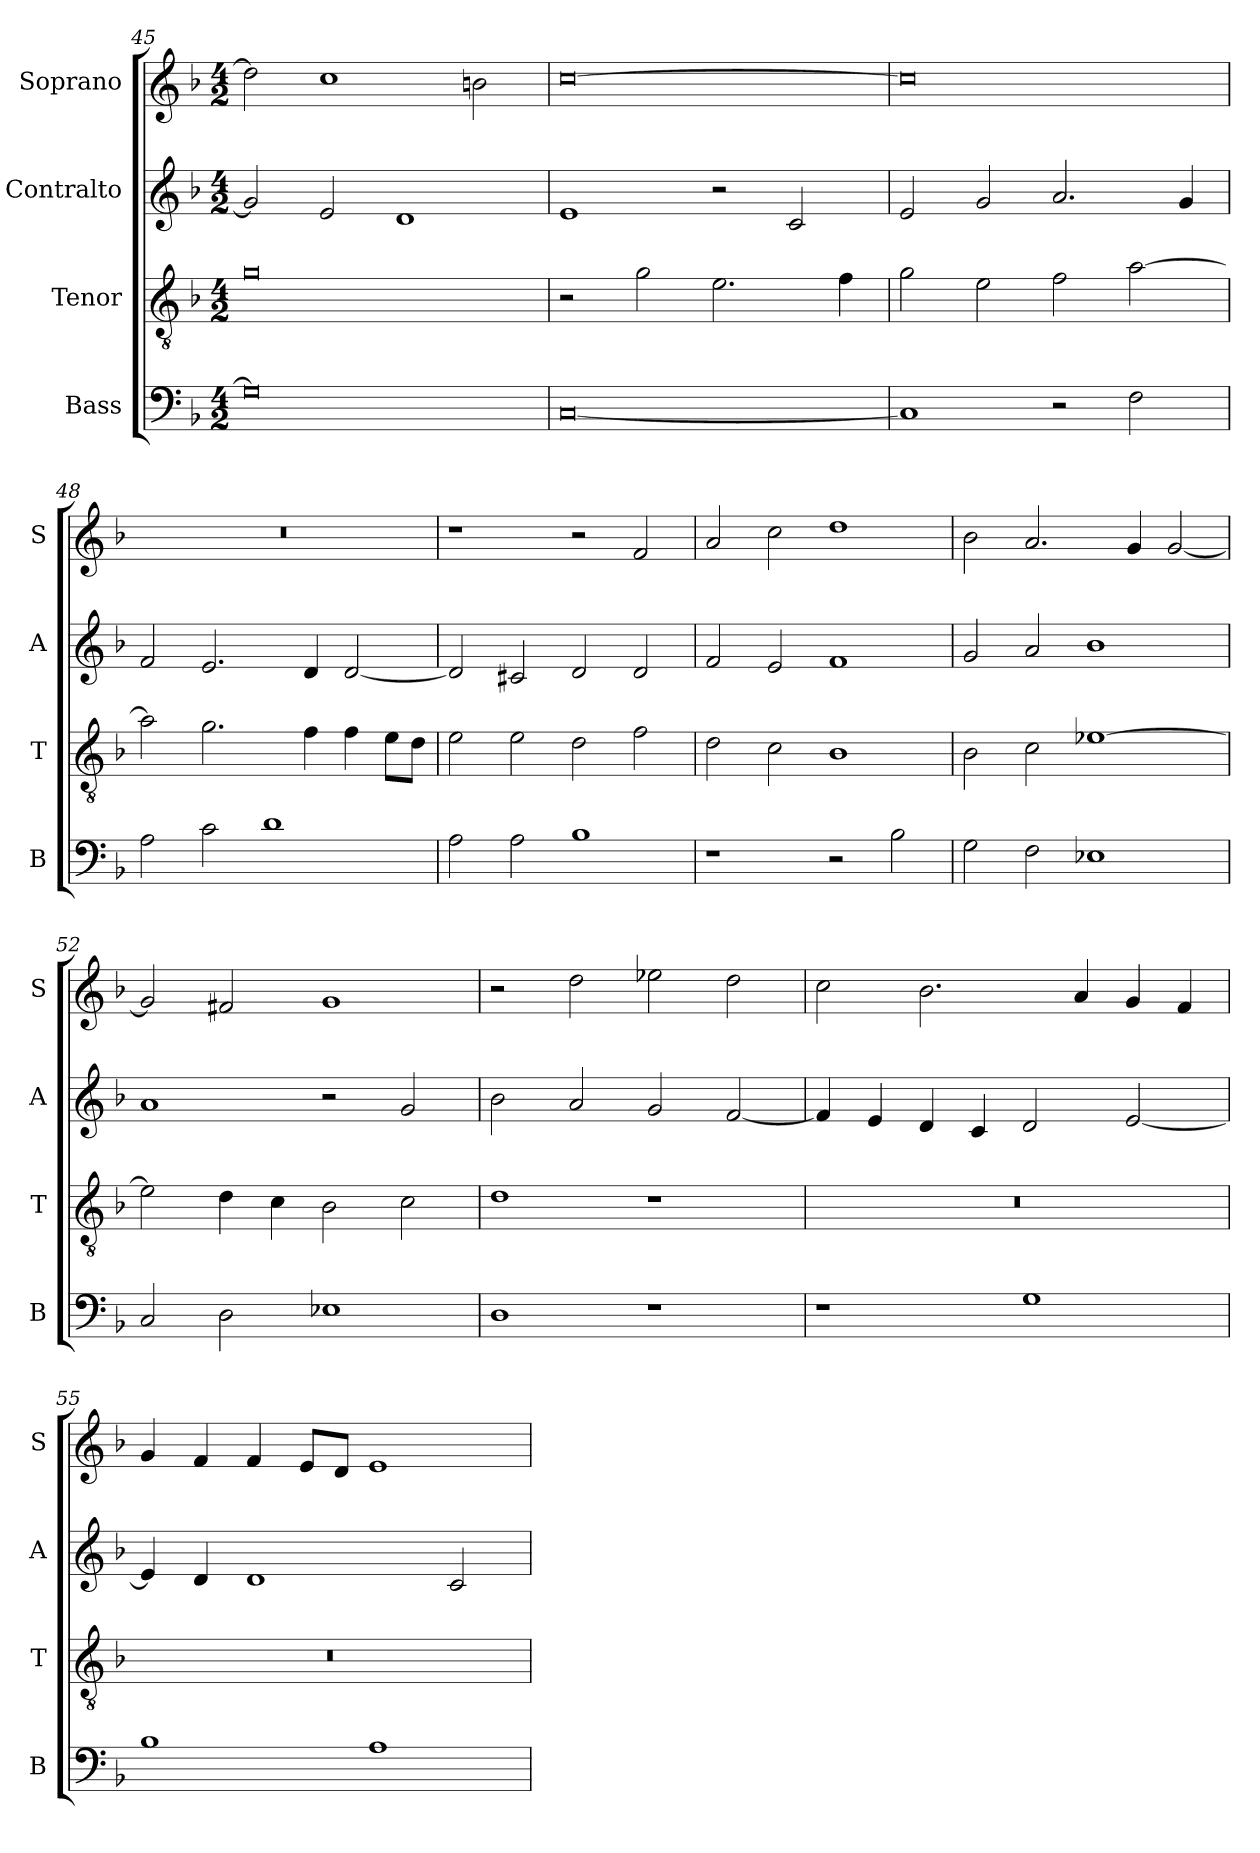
**kern	**kern	**kern	**kern
*part4	*part3	*part2	*part1
*staff4	*staff3	*staff2	*staff1
*I"Bass	*I"Tenor	*I"Contralto	*I"Soprano
*I'B	*I'T	*I'A	*I'S
*clefF4	*clefGv2	*clefG2	*clefG2
*k[b-]	*k[b-]	*k[b-]	*k[b-]
*G:dor	*G:dor	*G:dor	*G:dor
*M4/2	*M4/2	*M4/2	*M4/2
=45	=45	=45	=45
0G]	0g	2g]	2dd]
.	.	2e	1cc
.	.	1d	.
.	.	.	2bn
=46	=46	=46	=46
[0C	2r	1e	[0cc
.	2g	.	.
.	2.e	2r	.
.	.	2c	.
.	4f	.	.
=47	=47	=47	=47
1C]	2g	2e	0cc]
.	2e	2g	.
2r	2f	2.a	.
2F	[2a	.	.
.	.	4g	.
=48	=48	=48	=48
2A	2a]	2f	0r
2c	2.g	2.e	.
1d	.	.	.
.	4f	4d	.
.	4f	[2d	.
.	8e\L	.	.
.	8d\J	.	.
=49	=49	=49	=49
2A	2e	2d]	1r
2A	2e	2c#X	.
1B-	2d	2d	2r
.	2f	2d	2f
=50	=50	=50	=50
1r	2d	2f	2a
.	2c	2e	2cc
2r	1B-	1f	1dd
2B-	.	.	.
=51	=51	=51	=51
2G	2B-	2g	2b-
2F	2c	2a	2.a
1E-X	[1e-X	1b-	.
.	.	.	4g
.	.	.	[2g
=52	=52	=52	=52
2C	2e-]	1a	2g]
2D	4d	.	2f#X
.	4c	.	.
1E-X	2B-	2r	1g
.	2c	2g	.
=53	=53	=53	=53
1D	1d	2b-	2r
.	.	2a	2dd
1r	1r	2g	2ee-X
.	.	[2f	2dd
=54	=54	=54	=54
1r	0r	4f]	2cc
.	.	4e	.
.	.	4d	2.b-
.	.	4c	.
1G	.	2d	.
.	.	.	4a
.	.	[2e	4g
.	.	.	4f
=55	=55	=55	=55
1B-	0r	4e]	4g
.	.	4d	4f
.	.	1d	4f
.	.	.	8e/L
.	.	.	8d/J
1A	.	.	1e
.	.	2c	.
=	=	=	=
*-	*-	*-	*-
